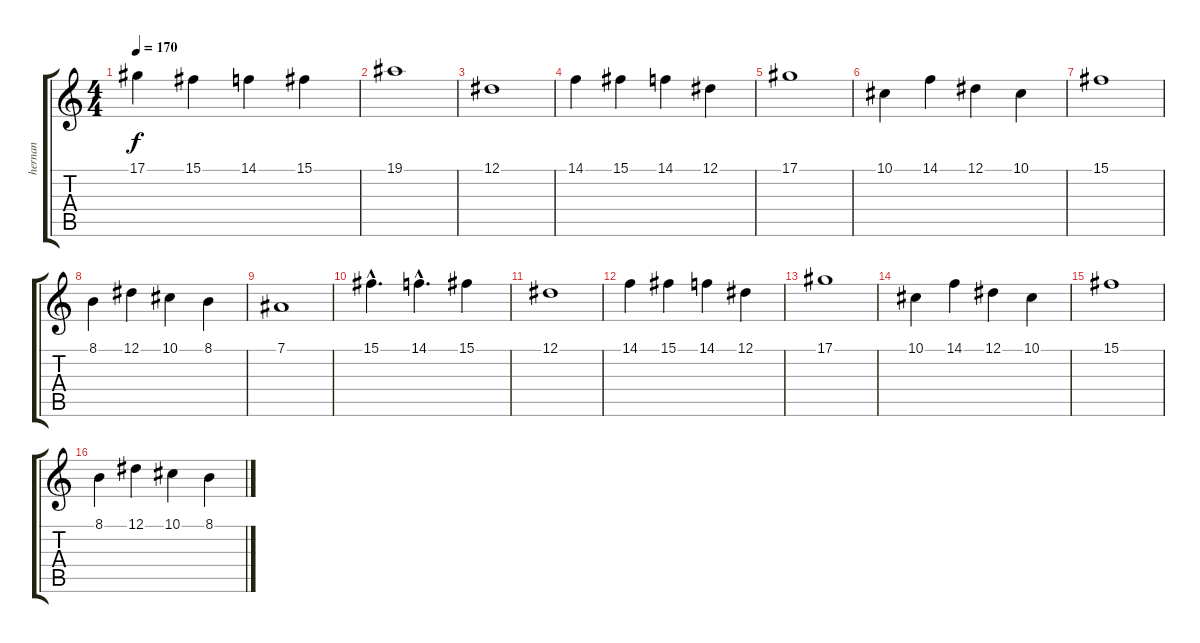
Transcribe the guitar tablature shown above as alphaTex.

\track ("hernan" "hernan") {instrument violin}
\staff {score tabs}
\tuning (Eb4 Bb3 Gb3 Db3 Ab2 Eb2) {hide}
\ts (4 4)
\tempo 170
\clef g2
\ks c
17.1.4{dy f} 15.1.4 14.1.4 15.1.4 |
19.1.1 |
12.1.1 |
14.1.4 15.1.4 14.1.4 12.1.4 |
17.1.1 |
10.1.4 14.1.4 12.1.4 10.1.4 |
15.1.1 |
8.1.4 12.1.4 10.1.4 8.1.4 |
7.1.1 |
15.1{hac}.4{d} 14.1{hac}.4{d} 15.1.4 |
12.1.1 |
14.1.4 15.1.4 14.1.4 12.1.4 |
17.1.1 |
10.1.4 14.1.4 12.1.4 10.1.4 |
15.1.1 |
8.1.4 12.1.4 10.1.4 8.1.4
